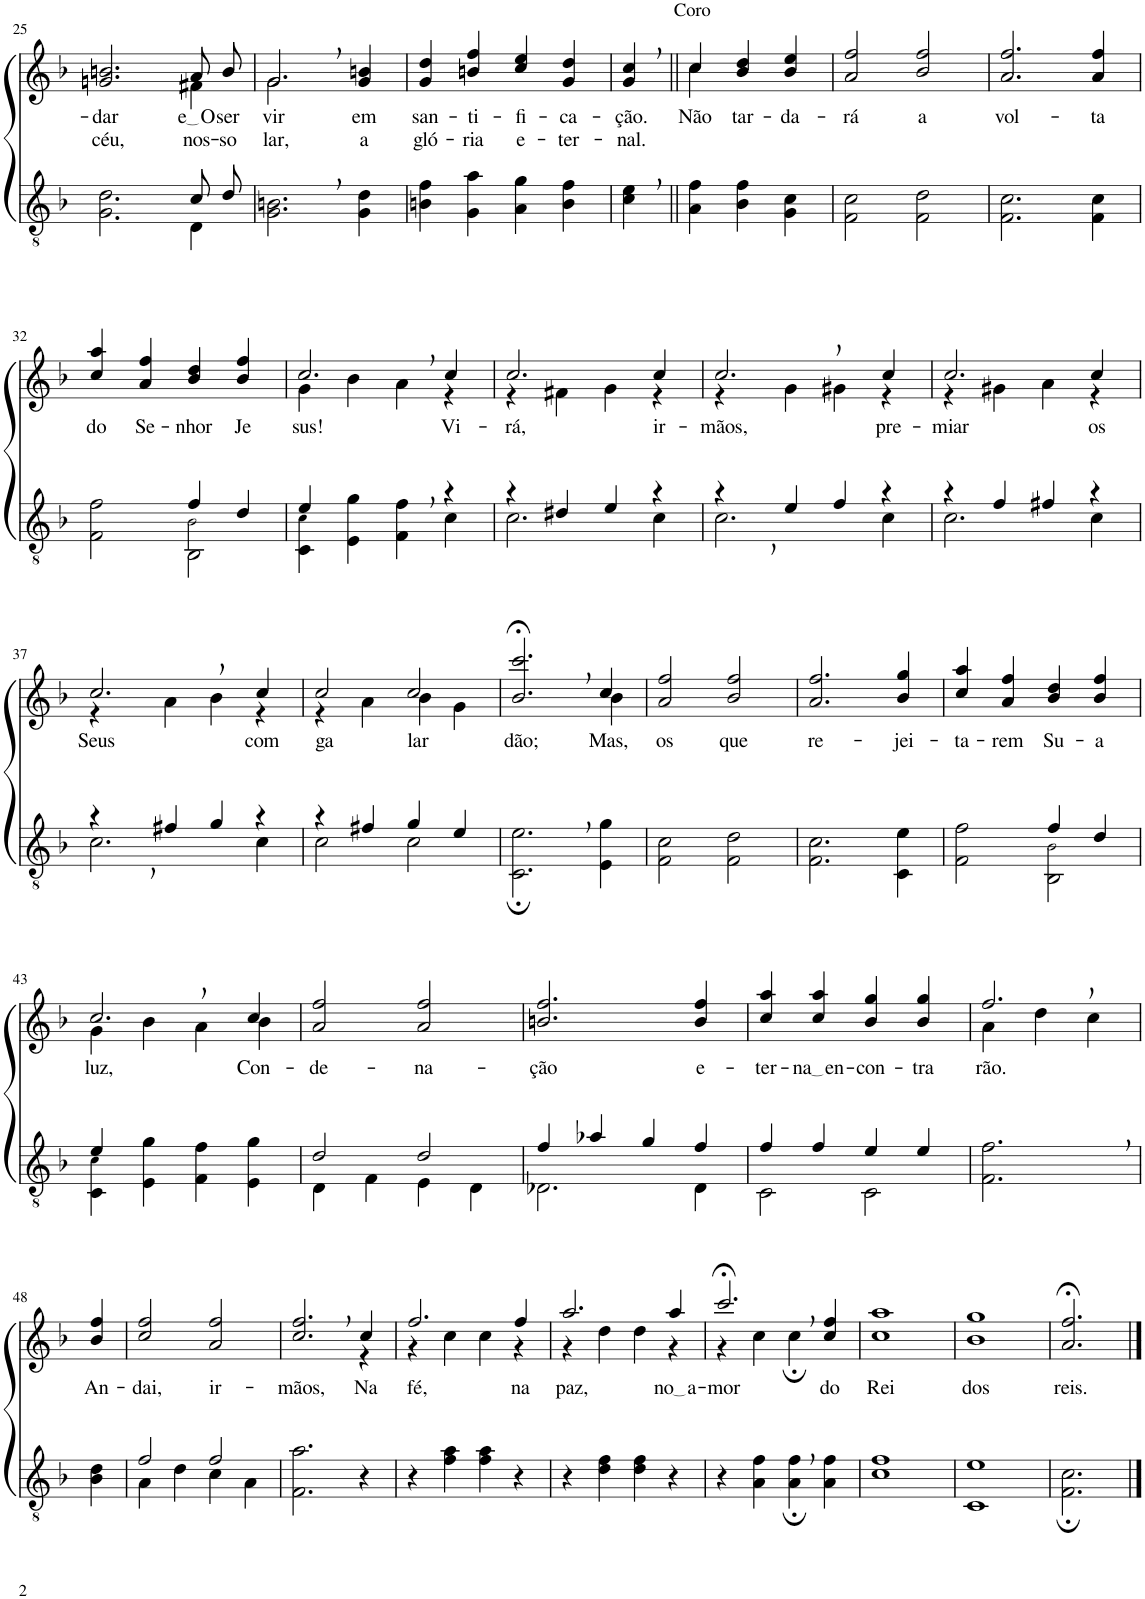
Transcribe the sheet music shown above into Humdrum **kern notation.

**kern	**kern	**text	**text
*part2	*part1	*part1	*part1
*staff2	*staff1	*staff1	*staff1
*I"Parte III e IV	*I"Parte I e II	*	*
!!LO:PB:g=z
*clefGv2	*clefG2	*	*
*Trd4c7	*Trd4c7	*	*
*k[b-]	*k[b-]	*	*
*M2/2	*M2/2	*	*
=25	=25	=25	=25
*^	*	*	*
!	!	!	!LO:LY:b	!LO:LY:b
*	*	*^	*	*
2.ryy	2.G\ 2.d\	2.gn/ 2.bn/	2.ryy	-dar	céu,
!	!	!	!	!LO:LY:b	!LO:LY:b
8c/L	4D\	8a/L	4f#X\	e O	nos-
!	!	!	!	!LO:LY:b	!LO:LY:b
8d/J	.	8b/J	.	ser-	-so
*v	*v	*	*	*	*
=26	=26	=26	=26	=26
!	!	!	!LO:LY:b	!LO:LY:b
2.G\, 2.Bn\,	2.g,/	2.g\	-vir	lar,
!	!	!	!LO:LY:b	!LO:LY:b
4G\ 4d\	4g/ 4bn/	4ryy	em	a
=27	=27	=27	=27	=27
!	!	!	!LO:LY:b	!LO:LY:b
*	*v	*v	*	*
4Bn\ 4f\	4g/ 4dd/	san-	gló-
!	!	!LO:LY:b	!LO:LY:b
4G\ 4a\	4bn/ 4ff/	-ti-	-ria
!	!	!LO:LY:b	!LO:LY:b
4A\ 4g\	4cc/ 4ee/	-fi-	e-
!	!	!LO:LY:b	!LO:LY:b
4B\ 4f\	4g/ 4dd/	-ca-	-ter-
=28	=28	=28	=28
!	!LO:TX:a:t=Coro	!	!
!	!	!LO:LY:b	!LO:LY:b
4c\, 4e\,	4g/, 4cc/,	-ção.	-nal.
=29||	=29||	=29||	=29||
*	*^	*	*
!	!	!	!LO:LY:b	!
4A\ 4f\	4cc/	4cc\	-Não	.
!	!	!	!LO:LY:b	!
4B-\ 4f\	4b-/ 4dd/	2ryy	tar-	.
!	!	!	!LO:LY:b	!
4G\ 4c\	4b-/ 4ee/	.	-da-	.
*	*v	*v	*	*
=30	=30	=30	=30
!	!	!LO:LY:b	!
2F\ 2c\	2a/ 2ff/	-rá	.
!	!	!LO:LY:b	!
2F\ 2d\	2b-/ 2ff/	a	.
=31	=31	=31	=31
!	!	!LO:LY:b	!
2.F\ 2.c\	2.a/ 2.ff/	vol-	.
!	!	!LO:LY:b	!
4F\ 4c\	4a/ 4ff/	-ta	.
!!LO:LB:g=z
=32	=32	=32	=32
*^	*	*	*
*	*^	*	*	*
!	!	!	!	!LO:LY:b	!
2ryy	2F\ 2f\	2ryy	4cc/ 4aa/	do	.
!	!	!	!	!LO:LY:b	!
.	.	.	4a/ 4ff/	Se-	.
!	!	!	!	!LO:LY:b	!
4f/	2B-!\	2BB-\	4b-/ 4dd/	-nhor	.
!	!	!	!	!LO:LY:b	!
4d/	.	.	4b-/ 4ff/	Je-	.
*	*v	*v	*	*	*
=33	=33	=33	=33	=33
*	*	*^	*	*
!	!	!	!	!LO:LY:b	!
4e/	4C\ 4c!\	2.cc,/	4g\	-sus!	.
2ryy	4E\ 4g\	.	4b-\	.	.
.	4F\ 4f\	.	4a\	.	.
!	!	!	!	!LO:LY:b	!
4r	4c\	4cc/	4r	Vi-	.
=34	=34	=34	=34	=34	=34
!	!	!	!	!LO:LY:b	!
4r	2.c\	2.cc/	4r	-rá,	.
4d#X/	.	.	4f#X\	.	.
4e/	.	.	4g\	.	.
!	!	!	!	!LO:LY:b	!
4r	4c\	4cc/	4r	ir-	.
=35	=35	=35	=35	=35	=35
!	!	!	!	!LO:LY:b	!
4r	2.c\	2.cc,/	4r	-mãos,	.
4e/	.	.	4g\	.	.
4f/	.	.	4g#X\	.	.
!	!	!	!	!LO:LY:b	!
4r	4c\	4cc/	4r	pre-	.
=36	=36	=36	=36	=36	=36
!	!	!	!	!LO:LY:b	!
4r	2.c\	2.cc/	4r	-miar	.
4f/	.	.	4g#X\	.	.
4f#X/	.	.	4a\	.	.
!	!	!	!	!LO:LY:b	!
4r	4c\	4cc/	4r	os	.
!!LO:LB:g=z	!!
=37	=37	=37	=37	=37	=37
!	!	!	!	!LO:LY:b	!
4r	2.c\	2.cc,/	4r	Seus	.
4f#X/	.	.	4a\	.	.
4g/	.	.	4b-\	.	.
!	!	!	!	!LO:LY:b	!
4r	4c\	4cc/	4r	com	.
=38	=38	=38	=38	=38	=38
!	!	!	!	!LO:LY:b	!
4r	2c\	2cc/	4r	ga-	.
4f#X/	.	.	4a\	.	.
!	!	!	!	!LO:LY:b	!
4g/	2c\	2cc/	4b-\	-lar-	.
4e/	.	.	4g\	.	.
*v	*v	*	*	*	*
=39	=39	=39	=39	=39
!	!	!	!LO:LY:b	!
2.C\;, 2.e\;,	2.b-/;<, 2.ccc/;<,	2.ryy	-dão;	.
!	!	!	!LO:LY:b	!
4E\ 4g\	4cc/	4b-\	Mas,	.
=40	=40	=40	=40	=40
!	!	!	!LO:LY:b	!
*	*v	*v	*	*
2F\ 2c\	2a/ 2ff/	os	.
!	!	!LO:LY:b	!
2F\ 2d\	2b-/ 2ff/	que	.
=41	=41	=41	=41
!	!	!LO:LY:b	!
2.F\ 2.c\	2.a/ 2.ff/	re-	.
!	!	!LO:LY:b	!
4C\ 4e\	4b-/ 4gg/	-jei-	.
=42	=42	=42	=42
*^	*	*	*
!	!	!	!LO:LY:b	!
2ryy	2F\ 2f\	4cc/ 4aa/	-ta-	.
!	!	!	!LO:LY:b	!
.	.	4a/ 4ff/	-rem	.
!	!	!	!LO:LY:b	!
4f/	2BB-\ 2B-!\	4b-/ 4dd/	Su-	.
!	!	!	!LO:LY:b	!
4d/	.	4b-/ 4ff/	-a	.
!!LO:LB:g=z
=43	=43	=43	=43	=43
*	*	*^	*	*
!	!	!	!	!LO:LY:b	!
4e/	4C\ 4c!\	2.cc,/	4g\	luz,	.
2.ryy	4E\ 4g\	.	4b-\	.	.
.	4F\ 4f\	.	4a\	.	.
!	!	!	!	!LO:LY:b	!
.	4E\ 4g\	4cc/	4b-\	Con-	.
=44	=44	=44	=44	=44	=44
!	!	!	!	!LO:LY:b	!
*	*	*v	*v	*	*
2d/	4D\	2a/ 2ff/	-de-	.
.	4F\	.	.	.
!	!	!	!LO:LY:b	!
2d/	4E\	2a/ 2ff/	-na-	.
.	4D\	.	.	.
=45	=45	=45	=45	=45
!	!	!	!LO:LY:b	!
4f/	2.D-X\	2.bn/ 2.ff/	-ção	.
4a-X/	.	.	.	.
4g/	.	.	.	.
!	!	!	!LO:LY:b	!
4f/	4D-\	4b/ 4ff/	e-	.
=46	=46	=46	=46	=46
!	!	!	!LO:LY:b	!
4f/	2C\	4cc/ 4aa/	-ter-	.
!	!	!	!LO:LY:b	!
4f/	.	4cc/ 4aa/	na en	.
!	!	!	!LO:LY:b	!
4e/	2C\	4b-/ 4gg/	-con-	.
!	!	!	!LO:LY:b	!
4e/	.	4b-/ 4gg/	-tra-	.
*v	*v	*	*	*
=47	=47	=47	=47
*	*^	*	*
!	!	!	!LO:LY:b	!
2.F\, 2.f\,	2.ff,/	4a\	-rão.	.
.	.	4dd\	.	.
.	.	4cc\	.	.
!!LO:LB:g=z
=48	=48	=48	=48	=48
!	!	!	!LO:LY:b	!
*	*v	*v	*	*
4B-\ 4d\	4b-/ 4ff/	An-	.
=49	=49	=49	=49
*^	*	*	*
!	!	!	!LO:LY:b	!
2f/	4A\	2cc/ 2ff/	-dai,	.
.	4d\	.	.	.
!	!	!	!LO:LY:b	!
2f/	4c\	2a/ 2ff/	ir-	.
.	4A\	.	.	.
=50	=50	=50	=50	=50
!	!	!	!LO:LY:b	!
*v	*v	*^	*	*
2.F\ 2.a\	2.cc/, 2.ff/,	2.ryy	-mãos,	.
!	!	!	!LO:LY:b	!
4r	4cc/	4r	Na	.
=51	=51	=51	=51	=51
!	!	!	!LO:LY:b	!
4r	2.ff/	4r	fé,	.
4f\ 4a\	.	4cc\	.	.
4f\ 4a\	.	4cc\	.	.
!	!	!	!LO:LY:b	!
4r	4ff/	4r	na	.
=52	=52	=52	=52	=52
!	!	!	!LO:LY:b	!
4r	2.aa/	4r	paz,	.
4d\ 4f\	.	4dd\	.	.
4d\ 4f\	.	4dd\	.	.
!	!	!	!LO:LY:b	!
4r	4aa/	4r	no a	.
=53	=53	=53	=53	=53
!	!	!	!LO:LY:b	!
4r	2.ccc;<,/	4r	-mor	.
4A\ 4f\	.	4cc\	.	.
4A\;, 4f\;,	.	4cc;\	.	.
!	!	!	!LO:LY:b	!
4A\ 4f\	4cc/ 4ff/	4ryy	do	.
=54	=54	=54	=54	=54
!	!	!	!LO:LY:b	!
*	*v	*v	*	*
1c 1f	1cc 1aa	Rei	.
=55	=55	=55	=55
!	!	!LO:LY:b	!
1C 1e	1b- 1gg	dos	.
=56	=56	=56	=56
!	!	!LO:LY:b	!
2.F\; 2.c\;	2.a/;< 2.ff/;<	reis.	.
==	==	==	==
*-	*-	*-	*-
